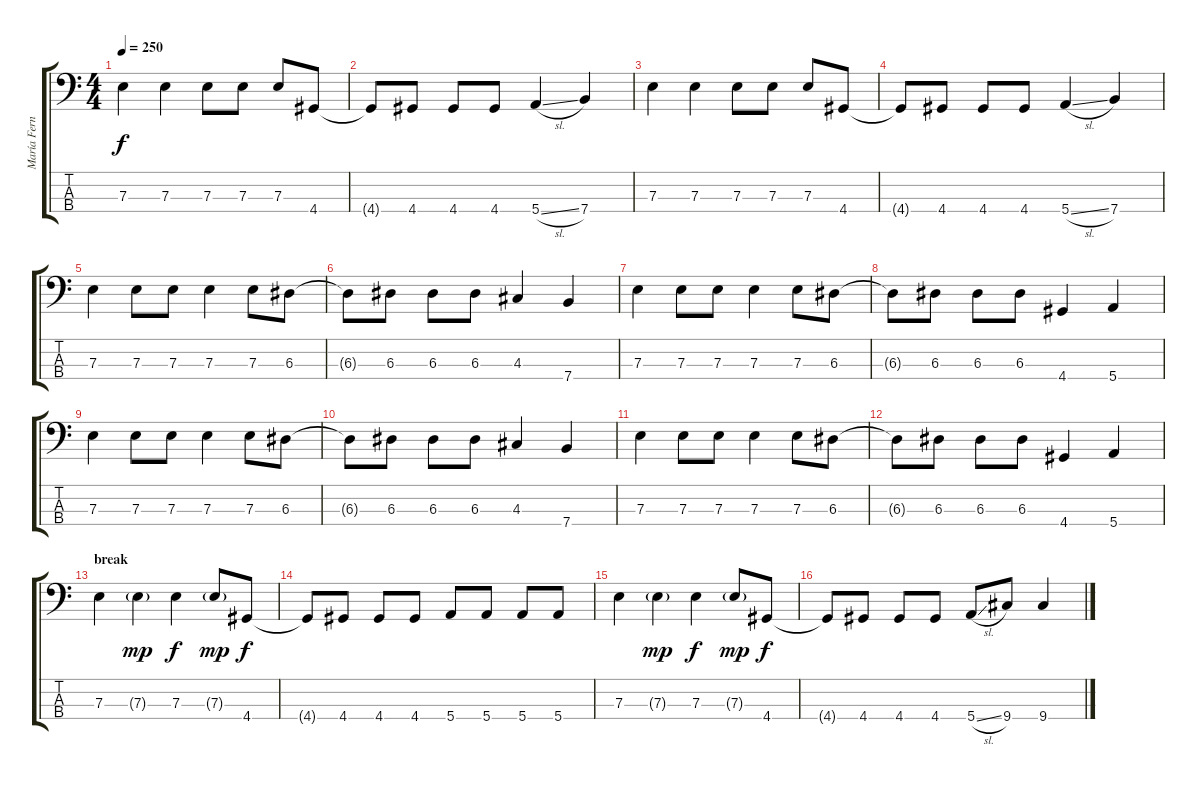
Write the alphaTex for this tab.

\track ("María Fernanda (bajo)" "María Fern") {instrument electricbasspick}
\staff {score tabs}
\tuning (G2 D2 A1 E1) {hide}
\ts (4 4)
\tempo 250
\clef f4
\ks c
7.3.4{dy f} 7.3.4 7.3.8 7.3.8 7.3.8 4.4.8 |
4.4{t}.8 4.4.8 4.4.8 4.4.8 5.4{sl}.4 7.4.4 |
7.3.4 7.3.4 7.3.8 7.3.8 7.3.8 4.4.8 |
4.4{t}.8 4.4.8 4.4.8 4.4.8 5.4{sl}.4 7.4.4 |
\section ("" "")
7.3.4 7.3.8 7.3.8 7.3.4 7.3.8 6.3.8 |
6.3{t}.8 6.3.8 6.3.8 6.3.8 4.3.4 7.4.4 |
7.3.4 7.3.8 7.3.8 7.3.4 7.3.8 6.3.8 |
6.3{t}.8 6.3.8 6.3.8 6.3.8 4.4.4 5.4.4 |
7.3.4 7.3.8 7.3.8 7.3.4 7.3.8 6.3.8 |
6.3{t}.8 6.3.8 6.3.8 6.3.8 4.3.4 7.4.4 |
7.3.4 7.3.8 7.3.8 7.3.4 7.3.8 6.3.8 |
6.3{t}.8 6.3.8 6.3.8 6.3.8 4.4.4 5.4.4 |
\section ("" "break")
7.3.4 7.3{g}.4{dy mp} 7.3.4{dy f} 7.3{g}.8{dy mp} 4.4.8{dy f} |
4.4{t}.8 4.4.8 4.4.8 4.4.8 5.4.8 5.4.8 5.4.8 5.4.8 |
7.3.4 7.3{g}.4{dy mp} 7.3.4{dy f} 7.3{g}.8{dy mp} 4.4.8{dy f} |
4.4{t}.8 4.4.8 4.4.8 4.4.8 5.4{sl}.8 9.4.8 9.4.4
